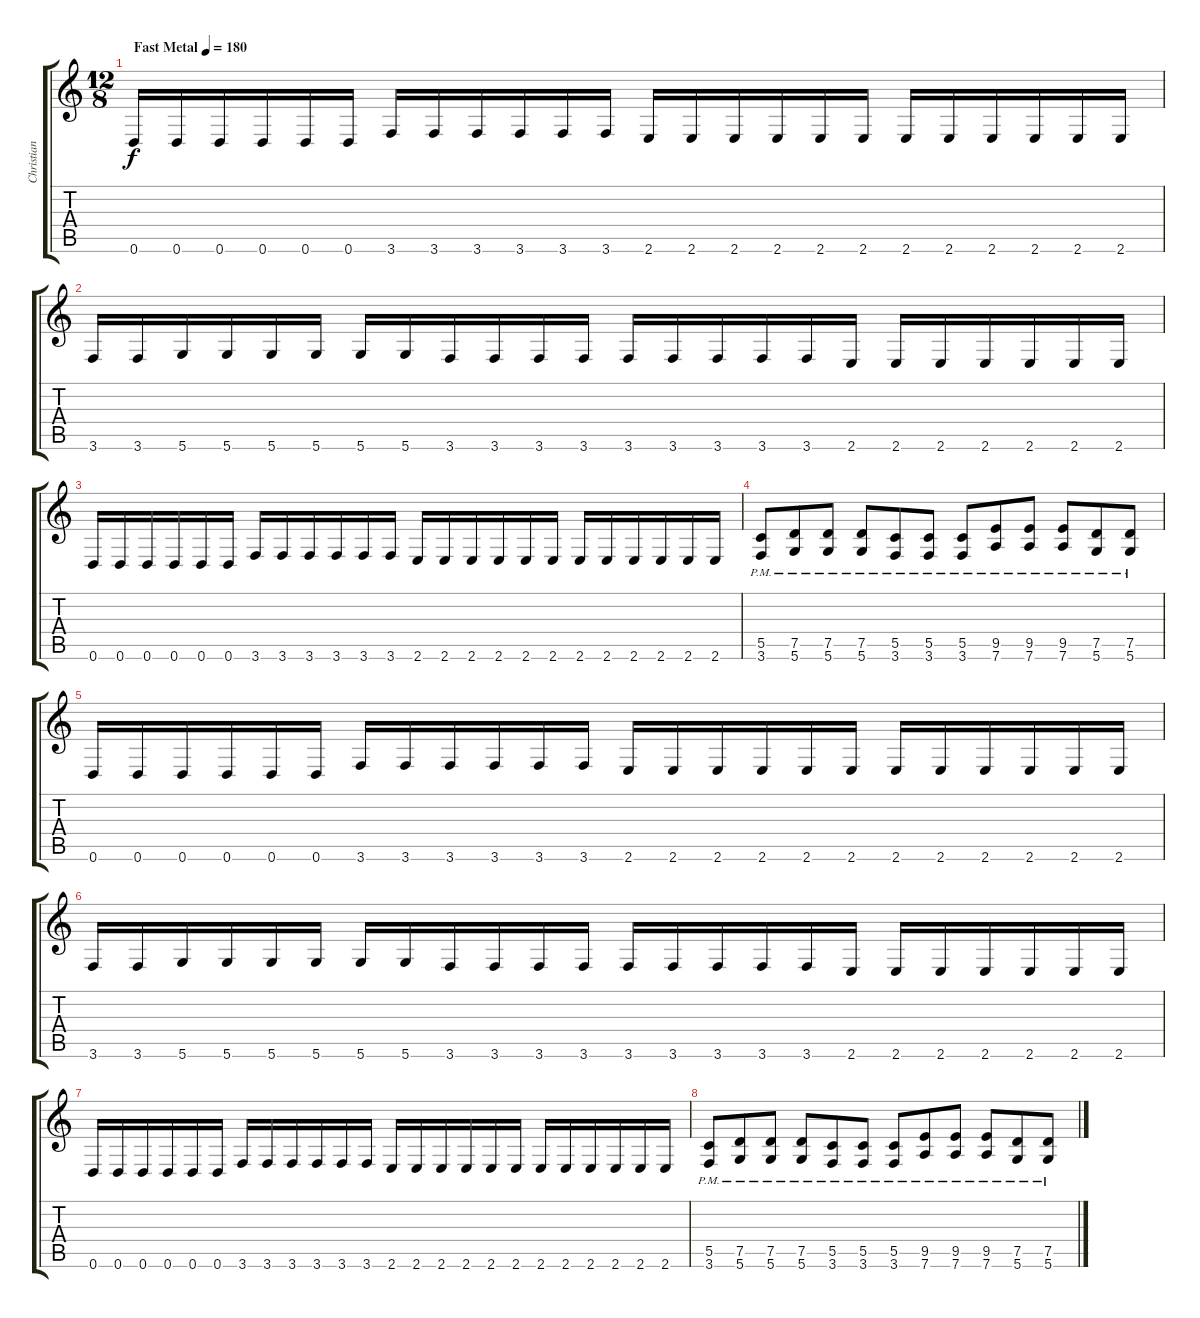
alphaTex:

\track ("Christian Andeu" "Christian ") {instrument distortionguitar}
\staff {score tabs}
\tuning (D4 A3 F3 C3 G2 D2) {hide}
\ts (12 8)
\tempo (180 "Fast Metal")
\clef g2
\ks c
0.6.16{dy f instrument distortionguitar} 0.6.16 0.6.16 0.6.16 0.6.16 0.6.16 3.6.16 3.6.16 3.6.16 3.6.16 3.6.16 3.6.16 2.6.16 2.6.16 2.6.16 2.6.16 2.6.16 2.6.16 2.6.16 2.6.16 2.6.16 2.6.16 2.6.16 2.6.16 |
3.6.16 3.6.16 5.6.16 5.6.16 5.6.16 5.6.16 5.6.16 5.6.16 3.6.16 3.6.16 3.6.16 3.6.16 3.6.16 3.6.16 3.6.16 3.6.16 3.6.16 2.6.16 2.6.16 2.6.16 2.6.16 2.6.16 2.6.16 2.6.16 |
0.6.16 0.6.16 0.6.16 0.6.16 0.6.16 0.6.16 3.6.16 3.6.16 3.6.16 3.6.16 3.6.16 3.6.16 2.6.16 2.6.16 2.6.16 2.6.16 2.6.16 2.6.16 2.6.16 2.6.16 2.6.16 2.6.16 2.6.16 2.6.16 |
(5.5{pm} 3.6{pm}).8 (7.5{pm} 5.6{pm}).8 (7.5{pm} 5.6{pm}).8 (7.5{pm} 5.6{pm}).8 (5.5{pm} 3.6{pm}).8 (5.5{pm} 3.6{pm}).8 (5.5{pm} 3.6{pm}).8 (9.5{pm} 7.6{pm}).8 (9.5{pm} 7.6{pm}).8 (9.5{pm} 7.6{pm}).8 (7.5{pm} 5.6{pm}).8 (7.5{pm} 5.6{pm}).8 |
0.6.16 0.6.16 0.6.16 0.6.16 0.6.16 0.6.16 3.6.16 3.6.16 3.6.16 3.6.16 3.6.16 3.6.16 2.6.16 2.6.16 2.6.16 2.6.16 2.6.16 2.6.16 2.6.16 2.6.16 2.6.16 2.6.16 2.6.16 2.6.16 |
3.6.16 3.6.16 5.6.16 5.6.16 5.6.16 5.6.16 5.6.16 5.6.16 3.6.16 3.6.16 3.6.16 3.6.16 3.6.16 3.6.16 3.6.16 3.6.16 3.6.16 2.6.16 2.6.16 2.6.16 2.6.16 2.6.16 2.6.16 2.6.16 |
0.6.16 0.6.16 0.6.16 0.6.16 0.6.16 0.6.16 3.6.16 3.6.16 3.6.16 3.6.16 3.6.16 3.6.16 2.6.16 2.6.16 2.6.16 2.6.16 2.6.16 2.6.16 2.6.16 2.6.16 2.6.16 2.6.16 2.6.16 2.6.16 |
(5.5{pm} 3.6{pm}).8 (7.5{pm} 5.6{pm}).8 (7.5{pm} 5.6{pm}).8 (7.5{pm} 5.6{pm}).8 (5.5{pm} 3.6{pm}).8 (5.5{pm} 3.6{pm}).8 (5.5{pm} 3.6{pm}).8 (9.5{pm} 7.6{pm}).8 (9.5{pm} 7.6{pm}).8 (9.5{pm} 7.6{pm}).8 (7.5{pm} 5.6{pm}).8 (7.5{pm} 5.6{pm}).8
